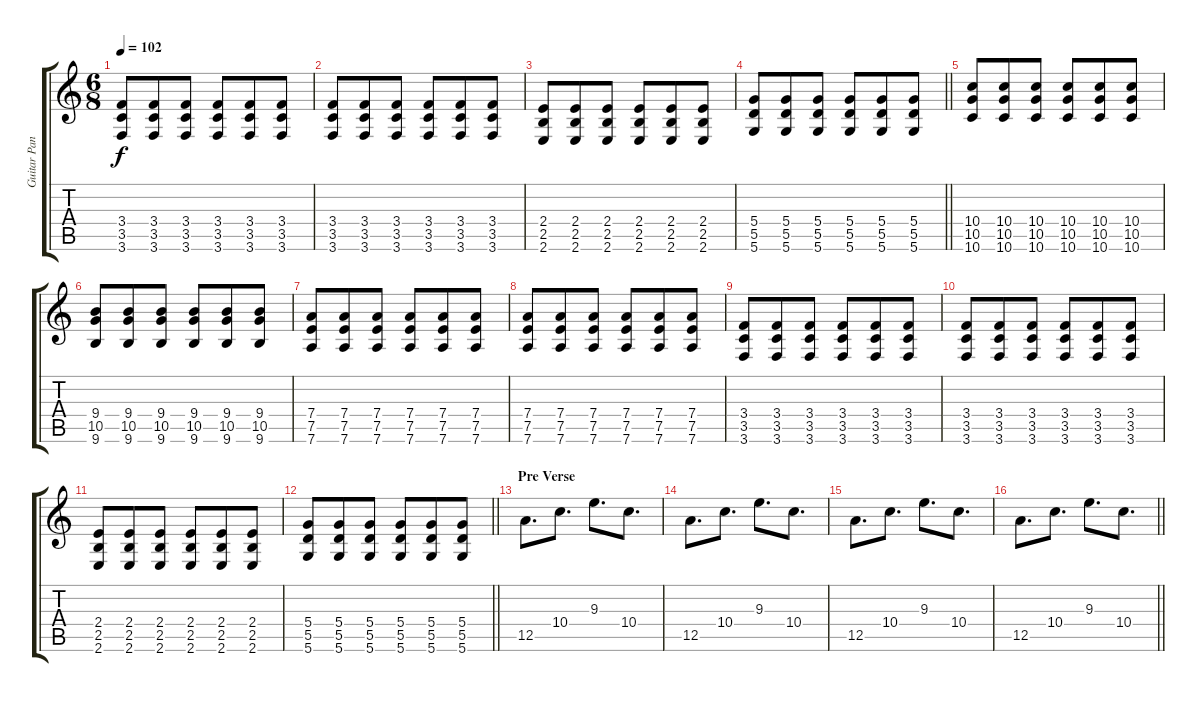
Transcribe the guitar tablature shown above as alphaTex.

\track ("Guitar Panned Central" "Guitar Pan") {instrument distortionguitar}
\staff {score tabs}
\tuning (E4 B3 G3 D3 A2 D2) {hide}
\ts (6 8)
\tempo 102
\clef g2
\ks aminor
(3.4 3.5 3.6).8{dy f} (3.4 3.5 3.6).8 (3.4 3.5 3.6).8 (3.4 3.5 3.6).8 (3.4 3.5 3.6).8 (3.4 3.5 3.6).8 |
(3.4 3.5 3.6).8 (3.4 3.5 3.6).8 (3.4 3.5 3.6).8 (3.4 3.5 3.6).8 (3.4 3.5 3.6).8 (3.4 3.5 3.6).8 |
(2.4 2.5 2.6).8 (2.4 2.5 2.6).8 (2.4 2.5 2.6).8 (2.4 2.5 2.6).8 (2.4 2.5 2.6).8 (2.4 2.5 2.6).8 |
\barLineRight lightlight
(5.4 5.5 5.6).8 (5.4 5.5 5.6).8 (5.4 5.5 5.6).8 (5.4 5.5 5.6).8 (5.4 5.5 5.6).8 (5.4 5.5 5.6).8 |
(10.4 10.5 10.6).8 (10.4 10.5 10.6).8 (10.4 10.5 10.6).8 (10.4 10.5 10.6).8 (10.4 10.5 10.6).8 (10.4 10.5 10.6).8 |
(9.4 10.5 9.6).8 (9.4 10.5 9.6).8 (9.4 10.5 9.6).8 (9.4 10.5 9.6).8 (9.4 10.5 9.6).8 (9.4 10.5 9.6).8 |
(7.4 7.5 7.6).8 (7.4 7.5 7.6).8 (7.4 7.5 7.6).8 (7.4 7.5 7.6).8 (7.4 7.5 7.6).8 (7.4 7.5 7.6).8 |
(7.4 7.5 7.6).8 (7.4 7.5 7.6).8 (7.4 7.5 7.6).8 (7.4 7.5 7.6).8 (7.4 7.5 7.6).8 (7.4 7.5 7.6).8 |
(3.4 3.5 3.6).8 (3.4 3.5 3.6).8 (3.4 3.5 3.6).8 (3.4 3.5 3.6).8 (3.4 3.5 3.6).8 (3.4 3.5 3.6).8 |
(3.4 3.5 3.6).8 (3.4 3.5 3.6).8 (3.4 3.5 3.6).8 (3.4 3.5 3.6).8 (3.4 3.5 3.6).8 (3.4 3.5 3.6).8 |
(2.4 2.5 2.6).8 (2.4 2.5 2.6).8 (2.4 2.5 2.6).8 (2.4 2.5 2.6).8 (2.4 2.5 2.6).8 (2.4 2.5 2.6).8 |
\barLineRight lightlight
(5.4 5.5 5.6).8 (5.4 5.5 5.6).8 (5.4 5.5 5.6).8 (5.4 5.5 5.6).8 (5.4 5.5 5.6).8 (5.4 5.5 5.6).8 |
\section ("" "Pre Verse")
12.5.8{d volume 15 instrument overdrivenguitar} 10.4.8{d} 9.3.8{d} 10.4.8{d} |
12.5.8{d} 10.4.8{d} 9.3.8{d} 10.4.8{d} |
12.5.8{d} 10.4.8{d} 9.3.8{d} 10.4.8{d} |
\barLineRight lightlight
12.5.8{d} 10.4.8{d} 9.3.8{d} 10.4.8{d}
